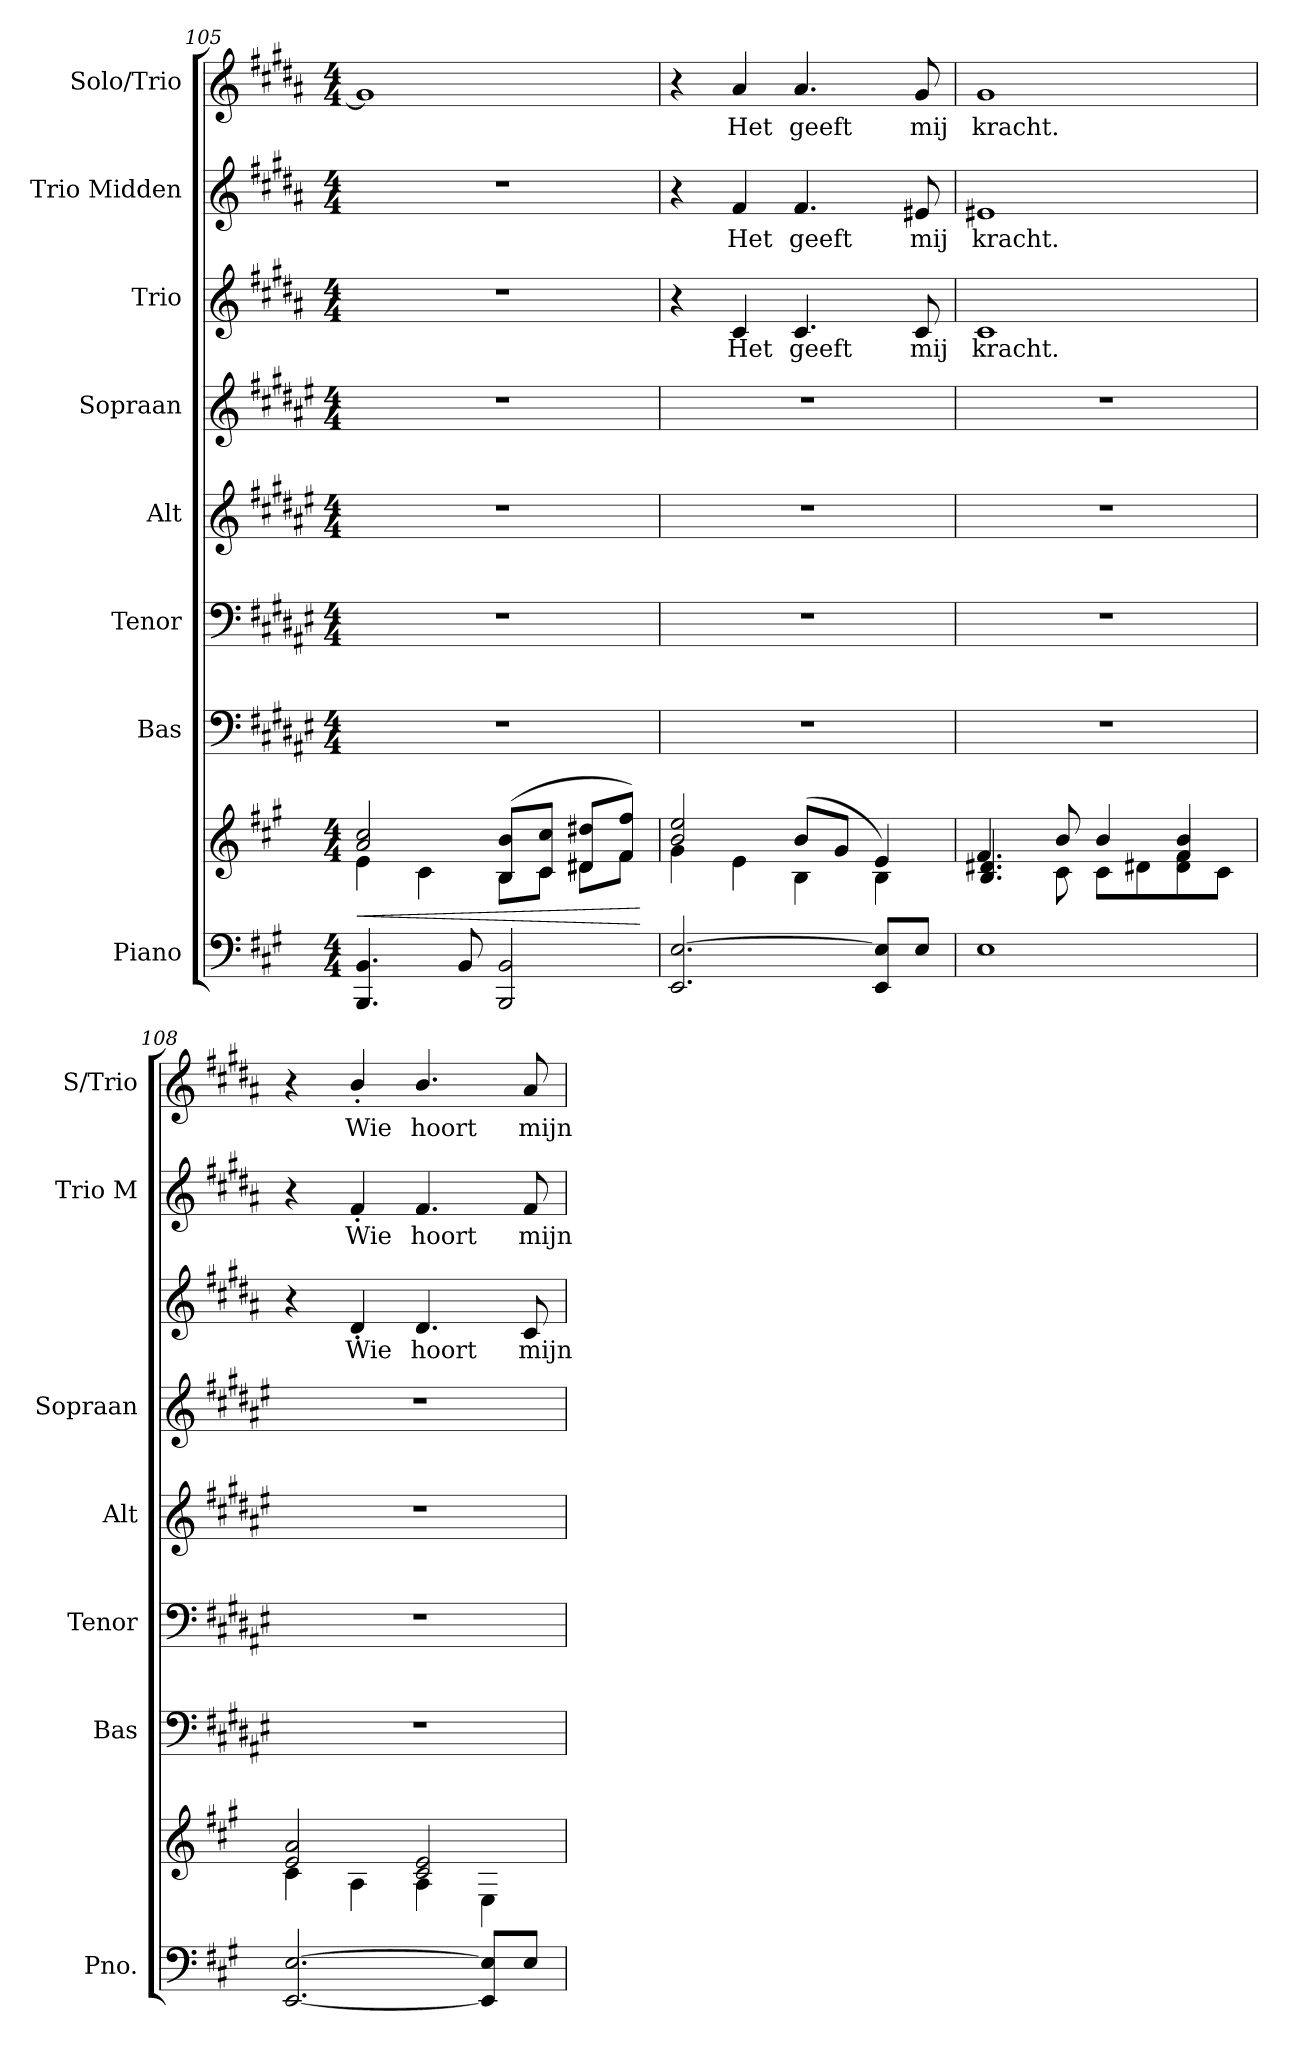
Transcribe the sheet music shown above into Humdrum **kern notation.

**kern	**kern	**dynam	**kern	**kern	**kern	**kern	**kern	**text	**kern	**text	**kern	**text
*part8	*part8	*part8	*part7	*part6	*part5	*part4	*part3	*part3	*part2	*part2	*part1	*part1
*staff9	*staff8	*staff8/9	*staff7	*staff6	*staff5	*staff4	*staff3	*staff3	*staff2	*staff2	*staff1	*staff1
*I"Piano	*	*	*I"Bas	*I"Tenor	*I"Alt	*I"Sopraan	*I"Trio	*	*I"Trio Midden	*	*I"Solo/Trio	*
*I'Pno.	*	*	*I'Bas	*I'Tenor	*I'Alt	*I'Sopraan	*	*	*I'Trio M	*	*I'S/Trio	*
*clefF4	*clefG2	*	*clefF4	*clefF4	*clefG2	*clefG2	*clefG2	*	*clefG2	*	*clefG2	*
*	*	*	*ITrd5c9	*ITrd5c9	*ITrd5c9	*ITrd5c9	*ITrd1c2	*	*ITrd1c2	*	*ITrd1c2	*
*k[f#c#g#]	*k[f#c#g#]	*	*k[f#c#g#]	*k[f#c#g#]	*k[f#c#g#]	*k[f#c#g#]	*k[f#c#g#]	*	*k[f#c#g#]	*	*k[f#c#g#]	*
*M4/4	*M4/4	*	*M4/4	*M4/4	*M4/4	*M4/4	*M4/4	*	*M4/4	*	*M4/4	*
=105	=105	=105	=105	=105	=105	=105	=105	=105	=105	=105	=105	=105
!	!	!LO:HP:b	!	!	!	!	!	!	!	!	!	!
*	*^	*	*	*	*	*	*	*	*	*	*	*
4.BBB/ 4.BB/	2a/ 2cc#/	4e\	<	1r	1r	1r	1r	1r	.	1r	.	1f#]	.
.	.	4c#\	.	.	.	.	.	.	.	.	.	.	.
8BB/	.	.	.	.	.	.	.	.	.	.	.	.	.
2BBB/ 2BB/	(>8B/ 8b/L	8B\L	.	.	.	.	.	.	.	.	.	.	.
.	8c#/ 8cc#/J	8c#\J	.	.	.	.	.	.	.	.	.	.	.
.	8d#X/ 8dd#X/L	8d#\L	.	.	.	.	.	.	.	.	.	.	.
.	8f#/ 8ff#/J)	8f#\J	.	.	.	.	.	.	.	.	.	.	.
*	*v	*v	*	*	*	*	*	*	*	*	*	*	*
.	.	[	.	.	.	.	.	.	.	.	.	.
=106	=106	=106	=106	=106	=106	=106	=106	=106	=106	=106	=106	=106
*	*^	*	*	*	*	*	*	*	*	*	*	*
2.EE/ [2.E/	2b/ 2ee/	4g#\	.	1r	1r	1r	1r	4r	.	4r	.	4r	.
!	!	!	!	!	!	!	!	!	!LO:LY:b	!	!LO:LY:b	!	!LO:LY:b
.	.	4e\	.	.	.	.	.	4B/	Het	4e/	Het	4g#/	Het
!	!	!	!	!	!	!	!	!	!LO:LY:b	!	!LO:LY:b	!	!LO:LY:b
.	(>8b/L	4B\	.	.	.	.	.	4.B/	geeft	4.e/	geeft	4.g#/	geeft
.	8g#/J	.	.	.	.	.	.	.	.	.	.	.	.
8EE/ 8E/]L	4e/)	4B\	.	.	.	.	.	.	.	.	.	.	.
!	!	!	!	!	!	!	!	!	!LO:LY:b	!	!LO:LY:b	!	!LO:LY:b
8E/J	.	.	.	.	.	.	.	8B/	mij	8d#X/	mij	8f#/	mij
=107	=107	=107	=107	=107	=107	=107	=107	=107	=107	=107	=107	=107	=107
*	*	*^	*	*	*	*	*	*	*	*	*	*	*
!	!	!	!	!	!	!	!	!	!	!LO:LY:b	!	!LO:LY:b	!	!LO:LY:b
1E	4.f#/	4.B/ 4.d#X/	2.ryy	.	1r	1r	1r	1r	1B	kracht.	1d#X	kracht.	1f#	kracht.
.	8b/	8c#\	.	.	.	.	.	.	.	.	.	.	.	.
.	4b/	8c#\L	.	.	.	.	.	.	.	.	.	.	.	.
.	.	8d#X\	.	.	.	.	.	.	.	.	.	.	.	.
.	4b/	8d#\ 8f#\	4f#/	.	.	.	.	.	.	.	.	.	.	.
.	.	8c#\J	.	.	.	.	.	.	.	.	.	.	.	.
*	*	*v	*v	*	*	*	*	*	*	*	*	*	*	*
!!LO:LB:g=z
=108	=108	=108	=108	=108	=108	=108	=108	=108	=108	=108	=108	=108	=108
[2.EE/ [2.E/	2e/ 2a/	4c#\	.	1r	1r	1r	1r	4r	.	4r	.	4r	.
!	!	!	!	!	!	!	!	!	!LO:LY:b	!	!LO:LY:b	!	!LO:LY:b
.	.	4A\	.	.	.	.	.	4c#'/	Wie	4e'/	Wie	4a'/	Wie
!	!	!	!	!	!	!	!	!	!LO:LY:b	!	!LO:LY:b	!	!LO:LY:b
.	2c#/ 2e/	4A\	.	.	.	.	.	4.c#/	hoort	4.e/	hoort	4.a/	hoort
8EE/] 8E/]L	.	4E\	.	.	.	.	.	.	.	.	.	.	.
!	!	!	!	!	!	!	!	!	!LO:LY:b	!	!LO:LY:b	!	!LO:LY:b
8E/J	.	.	.	.	.	.	.	8B/	mijn	8e/	mijn	8g#/	mijn
*	*v	*v	*	*	*	*	*	*	*	*	*	*	*
=	=	=	=	=	=	=	=	=	=	=	=	=
*-	*-	*-	*-	*-	*-	*-	*-	*-	*-	*-	*-	*-
